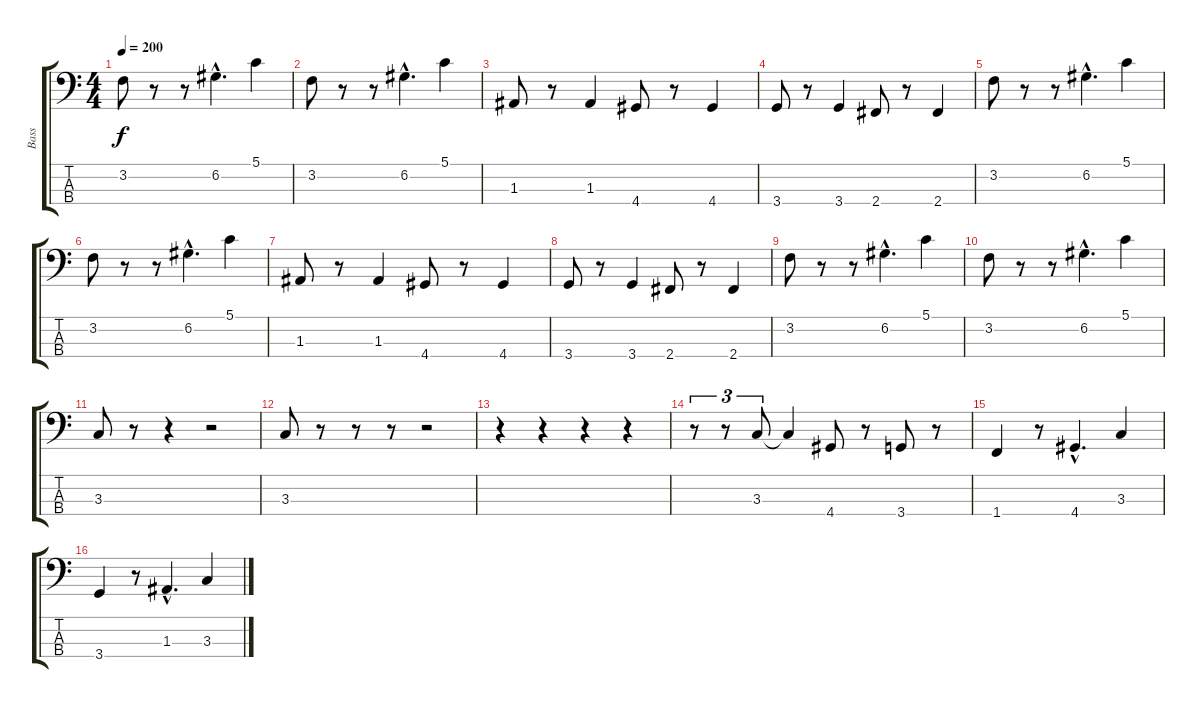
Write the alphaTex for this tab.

\track ("Bass" "Bass") {instrument electricbassfinger}
\staff {score tabs}
\tuning (G2 D2 A1 E1) {hide}
\ts (4 4)
\tempo 200
\clef f4
\ks c
3.2.8{dy f} r.8 r.8 6.2{hac}.4{d} 5.1.4 |
3.2.8 r.8 r.8 6.2{hac}.4{d} 5.1.4 |
1.3.8 r.8 1.3.4 4.4.8 r.8 4.4.4 |
3.4.8 r.8 3.4.4 2.4.8 r.8 2.4.4 |
3.2.8 r.8 r.8 6.2{hac}.4{d} 5.1.4 |
3.2.8 r.8 r.8 6.2{hac}.4{d} 5.1.4 |
1.3.8 r.8 1.3.4 4.4.8 r.8 4.4.4 |
3.4.8 r.8 3.4.4 2.4.8 r.8 2.4.4 |
3.2.8 r.8 r.8 6.2{hac}.4{d} 5.1.4 |
3.2.8 r.8 r.8 6.2{hac}.4{d} 5.1.4 |
3.3.8 r.8 r.4 r.2 |
3.3.8 r.8 r.8 r.8 r.2 |
r.4 r.4 r.4 r.4 |
r.8{tu (3 2)} r.8{tu (3 2)} 3.3.8{tu (3 2)} 3.3{t}.4 4.4.8 r.8 3.4.8 r.8 |
1.4.4 r.8 4.4{hac}.4{d} 3.3.4 |
3.4.4 r.8 1.3{hac}.4{d} 3.3.4
